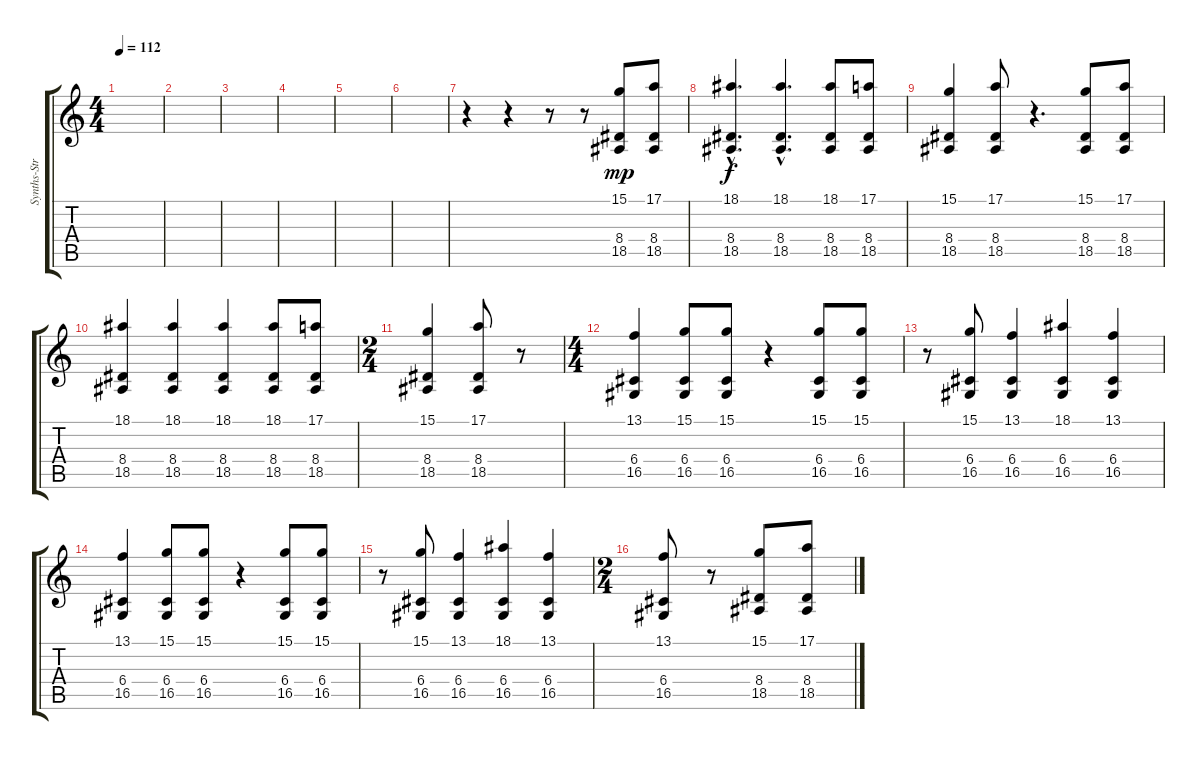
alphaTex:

\track ("Synths-Strings-Bells(Hogson,Davies)" "Synths-Str") {instrument stringensemble1}
\staff {score tabs}
\tuning (E4 B3 G3 D3 A2 E2) {hide}
\ts (4 4)
\tempo 112
\clef g2
\ks c
|
|
|
|
|
|
r.4 r.4 r.8 r.8 (15.1 8.4 18.5).8{dy mp volume 12 instrument stringensemble1} (17.1 8.4 18.5).8 |
(18.1{hac} 8.4{hac} 18.5{hac}).4{d dy f} (18.1{hac} 8.4{hac} 18.5{hac}).4{d} (18.1 8.4 18.5).8 (17.1 8.4 18.5).8 |
(15.1 8.4 18.5).4 (17.1 8.4 18.5).8 r.4{d} (15.1 8.4 18.5).8 (17.1 8.4 18.5).8 |
(18.1 8.4 18.5).4 (18.1 8.4 18.5).4 (18.1 8.4 18.5).4 (18.1 8.4 18.5).8 (17.1 8.4 18.5).8 |
\ts (2 4)
(15.1 8.4 18.5).4 (17.1 8.4 18.5).8 r.8 |
\ts (4 4)
(13.1 6.4 16.5).4 (15.1 6.4 16.5).8 (15.1 6.4 16.5).8 r.4 (15.1 6.4 16.5).8 (15.1 6.4 16.5).8 |
r.8 (15.1 6.4 16.5).8 (13.1 6.4 16.5).4 (18.1 6.4 16.5).4 (13.1 6.4 16.5).4 |
(13.1 6.4 16.5).4 (15.1 6.4 16.5).8 (15.1 6.4 16.5).8 r.4 (15.1 6.4 16.5).8 (15.1 6.4 16.5).8 |
r.8 (15.1 6.4 16.5).8 (13.1 6.4 16.5).4 (18.1 6.4 16.5).4 (13.1 6.4 16.5).4 |
\ts (2 4)
(13.1 6.4 16.5).8 r.8 (15.1 8.4 18.5).8 (17.1 8.4 18.5).8
